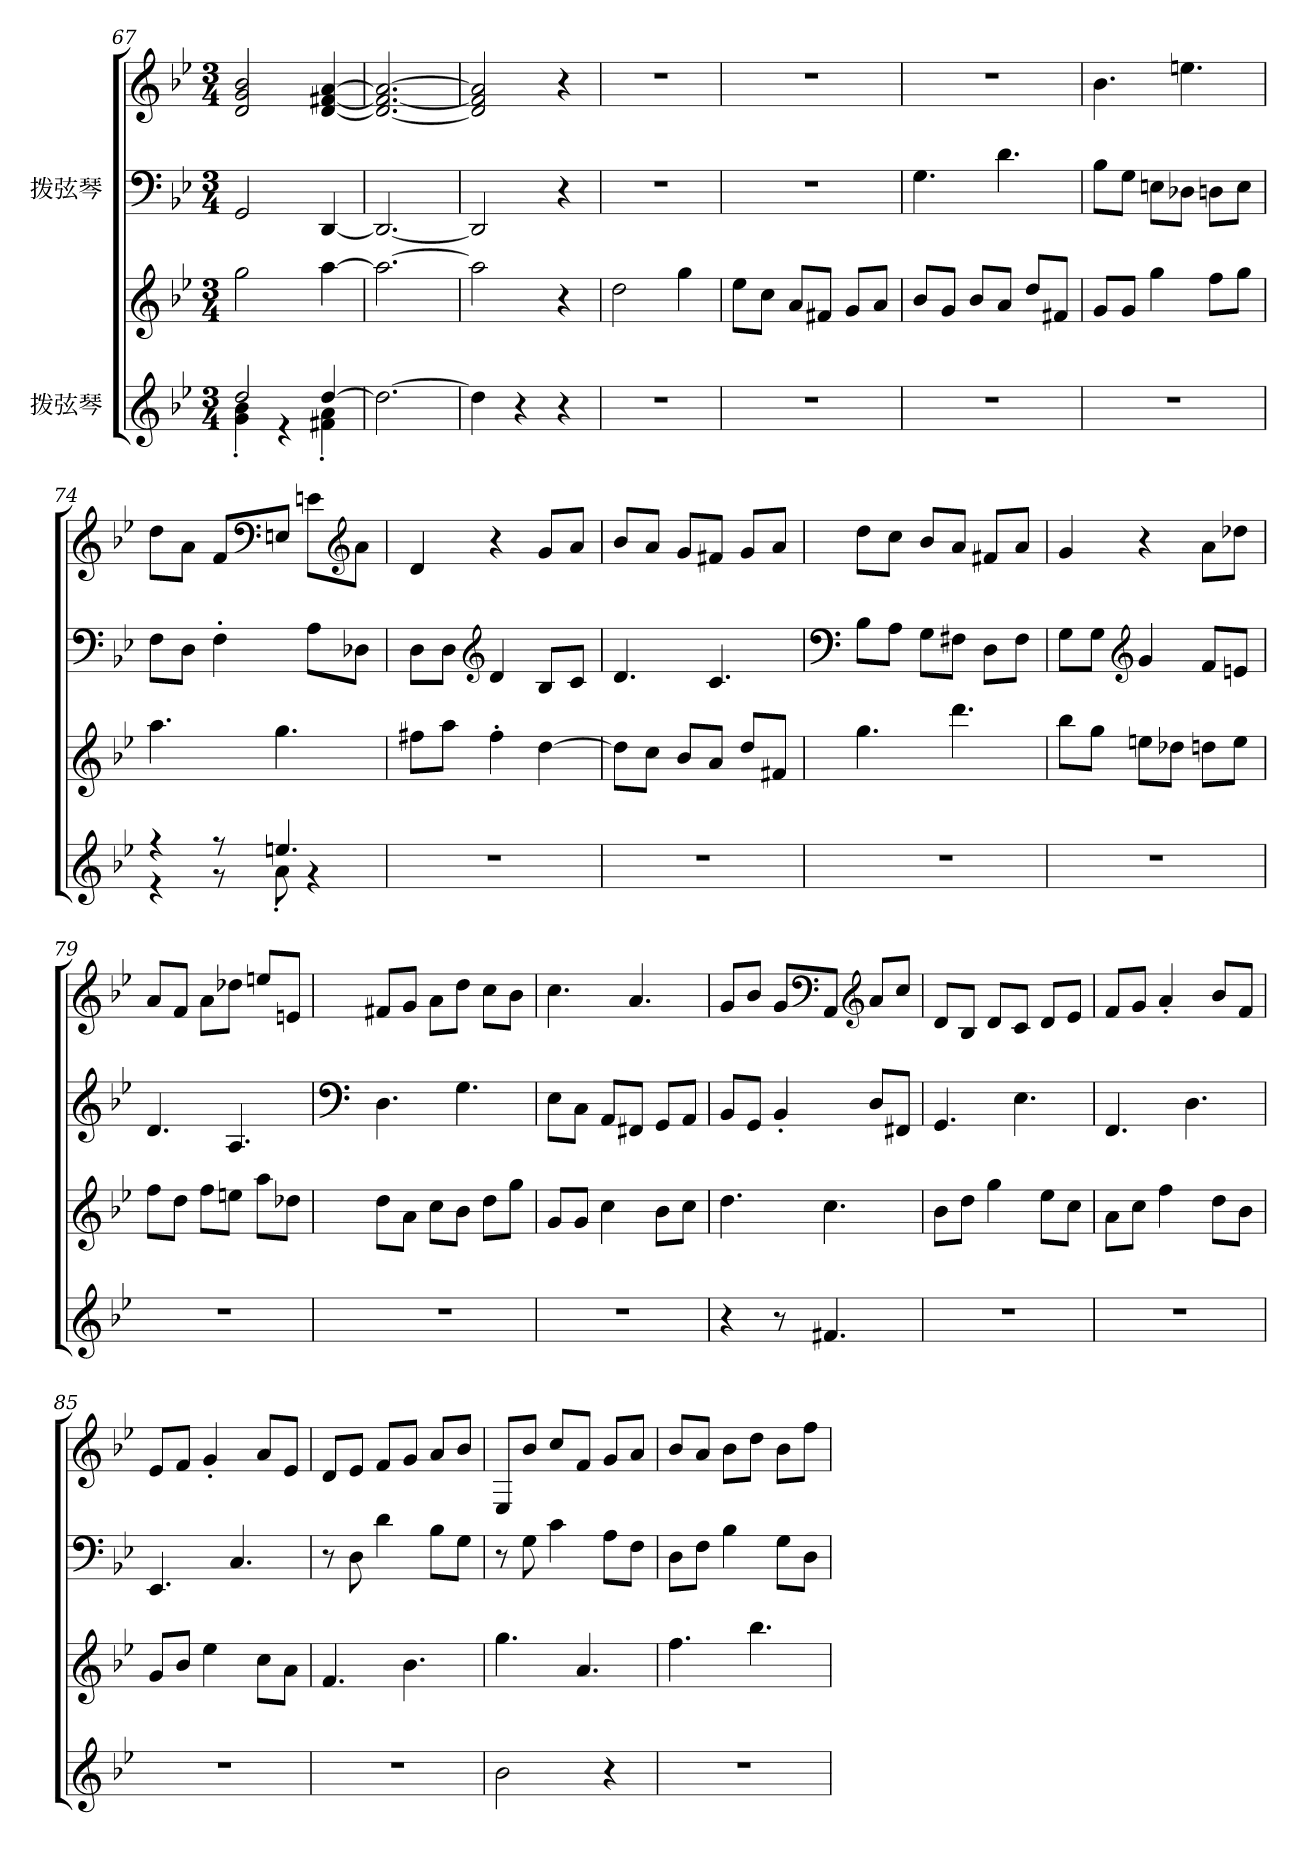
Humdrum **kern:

**kern	**kern	**kern	**kern
*part2	*part2	*part1	*part1
*staff4	*staff3	*staff2	*staff1
*I"拨弦琴	*	*I"拨弦琴	*
*clefG2	*clefG2	*clefF4	*clefG2
*k[b-e-]	*k[b-e-]	*k[b-e-]	*k[b-e-]
*M3/4	*M3/4	*M3/4	*M3/4
=67	=67	=67	=67
*^	*	*	*
2dd/	4g\' 4b-\'	2gg\	2GG/	2d/ 2g/ 2b-/
.	4r	.	.	.
[4dd/	4f#X\' 4a\'	[4aa\	[4DD/	[4d/ [4f#X/ [4a/
*v	*v	*	*	*
=68	=68	=68	=68
2.dd\_	2.aa\_	2.DD/_	2.d/_ 2.f#/_ 2.a/_
=69	=69	=69	=69
4dd\]	2aa\]	2DD/]	2d/] 2f#/] 2a/]
4r	.	.	.
4r	4r	4r	4r
=70	=70	=70	=70
2.r	2dd\	2.r	2.r
.	4gg\	.	.
=71	=71	=71	=71
2.r	8ee-\L	2.r	2.r
.	8cc\J	.	.
.	8a/L	.	.
.	8f#X/J	.	.
.	8g/L	.	.
.	8a/J	.	.
!!LO:LB:g=z
=72	=72	=72	=72
2.r	8b-/L	4.G\	2.r
.	8g/J	.	.
.	8b-/L	.	.
.	8a/J	4.d\	.
.	8dd/L	.	.
.	8f#X/J	.	.
=73	=73	=73	=73
2.r	8g/L	8B-\L	4.b-\
.	8g/J	8G\J	.
.	4gg\	8En\L	.
.	.	8D-X\J	4.een\
.	8ff\L	8Dn\L	.
.	8gg\J	8E\J	.
=74	=74	=74	=74
*^	*	*	*
4r	4r	4.aa\	8F\L	8dd\L
.	.	.	8D\J	8a\J
8r	8r	.	4F'\	8f/L
*	*	*	*	*clefF4
4.een/	8a'\	4.gg\	.	8En/J
.	4r	.	8A\L	8en\L
*	*	*	*	*clefG2
.	.	.	8D-X\J	8a\J
*v	*v	*	*	*
=75	=75	=75	=75
2.r	8ff#X\L	8D\L	4d/
.	8aa\J	8D\J	.
*	*	*clefG2	*
.	4ff#'\	4d/	4r
.	[4dd\	8B-/L	8g/L
.	.	8c/J	8a/J
!!LO:LB:g=z
=76	=76	=76	=76
2.r	8dd\L]	4.d/	8b-/L
.	8cc\J	.	8a/J
.	8b-/L	.	8g/L
.	8a/J	4.c/	8f#X/J
.	8dd/L	.	8g/L
.	8f#X/J	.	8a/J
=77	=77	=77	=77
*	*	*clefF4	*
2.r	4.gg\	8B-\L	8dd\L
.	.	8A\J	8cc\J
.	.	8G\L	8b-/L
.	4.ddd\	8F#X\J	8a/J
.	.	8D\L	8f#X/L
.	.	8F#\J	8a/J
=78	=78	=78	=78
2.r	8bb-\L	8G\L	4g/
.	8gg\J	8G\J	.
*	*	*clefG2	*
.	8een\L	4g/	4r
.	8dd-X\J	.	.
.	8ddn\L	8f/L	8a\L
.	8ee\J	8en/J	8dd-X\J
=79	=79	=79	=79
2.r	8ff\L	4.d/	8a/L
.	8dd\J	.	8f/J
.	8ff\L	.	8a\L
.	8een\J	4.A/	8dd-X\J
.	8aa\L	.	8een/L
.	8dd-X\J	.	8en/J
!!LO:PB:g=z
=80	=80	=80	=80
*	*	*clefF4	*
2.r	8dd\L	4.D\	8f#X/L
.	8a\J	.	8g/J
.	8cc\L	.	8a\L
.	8b-\J	4.G\	8dd\J
.	8dd\L	.	8cc\L
.	8gg\J	.	8b-\J
=81	=81	=81	=81
2.r	8g/L	8E-\L	4.cc\
.	8g/J	8C\J	.
.	4cc\	8AA/L	.
.	.	8FF#X/J	4.a/
.	8b-\L	8GG/L	.
.	8cc\J	8AA/J	.
=82	=82	=82	=82
4r	4.dd\	8BB-/L	8g/L
.	.	8GG/J	8b-/J
8r	.	4BB-'/	8g/L
*	*	*	*clefF4
4.f#X/	4.cc\	.	8AA/J
*	*	*	*clefG2
.	.	8D/L	8a/L
.	.	8FF#X/J	8cc/J
=83	=83	=83	=83
2.r	8b-\L	4.GG/	8d/L
.	8dd\J	.	8B-/J
.	4gg\	.	8d/L
.	.	4.E-\	8c/J
.	8ee-\L	.	8d/L
.	8cc\J	.	8e-/J
=84	=84	=84	=84
2.r	8a\L	4.FF/	8f/L
.	8cc\J	.	8g/J
.	4ff\	.	4a'/
.	.	4.D\	.
.	8dd\L	.	8b-/L
.	8b-\J	.	8f/J
!!LO:LB:g=z
=85	=85	=85	=85
2.r	8g/L	4.EE-/	8e-/L
.	8b-/J	.	8f/J
.	4ee-\	.	4g'/
.	.	4.C/	.
.	8cc\L	.	8a/L
.	8a\J	.	8e-/J
=86	=86	=86	=86
2.r	4.f/	8r	8d/L
.	.	8D\	8e-/J
.	.	4d\	8f/L
.	4.b-\	.	8g/J
.	.	8B-\L	8a/L
.	.	8G\J	8b-/J
=87	=87	=87	=87
2b-\	4.gg\	8r	8E-/L
.	.	8G\	8b-/J
.	.	4c\	8cc/L
.	4.a/	.	8f/J
4r	.	8A\L	8g/L
.	.	8F\J	8a/J
=88	=88	=88	=88
2.r	4.ff\	8D\L	8b-/L
.	.	8F\J	8a/J
.	.	4B-\	8b-\L
.	4.bb-\	.	8dd\J
.	.	8G\L	8b-\L
.	.	8D\J	8ff\J
=	=	=	=
*-	*-	*-	*-
